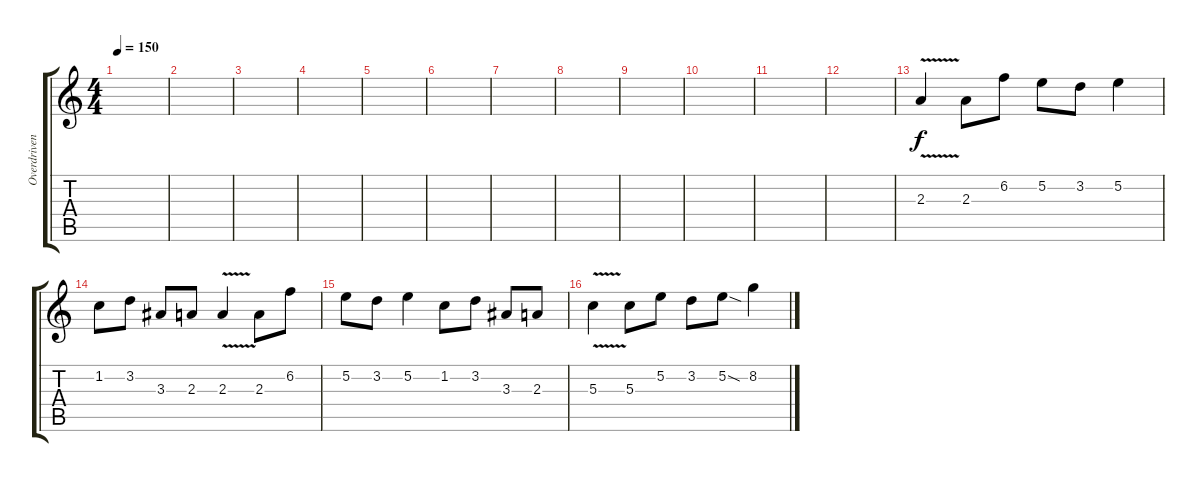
\track ("Overdriven Guitar (lead)" "Overdriven") {instrument overdrivenguitar}
\staff {score tabs}
\tuning (E4 B3 G3 D3 A2 E2) {hide}
\ts (4 4)
\tempo 150
\clef g2
\ks c
|
|
|
|
|
|
|
|
|
|
|
|
2.3{v}.4{volume 15} 2.3.8 6.2.8 5.2.8 3.2.8 5.2.4 |
1.2.8 3.2.8 3.3.8 2.3.8 2.3{v}.4 2.3.8 6.2.8 |
5.2.8 3.2.8 5.2.4 1.2.8 3.2.8 3.3.8 2.3.8 |
5.3{v}.4 5.3.8 5.2.8 3.2.8 5.2{sod}.8 8.2.4
